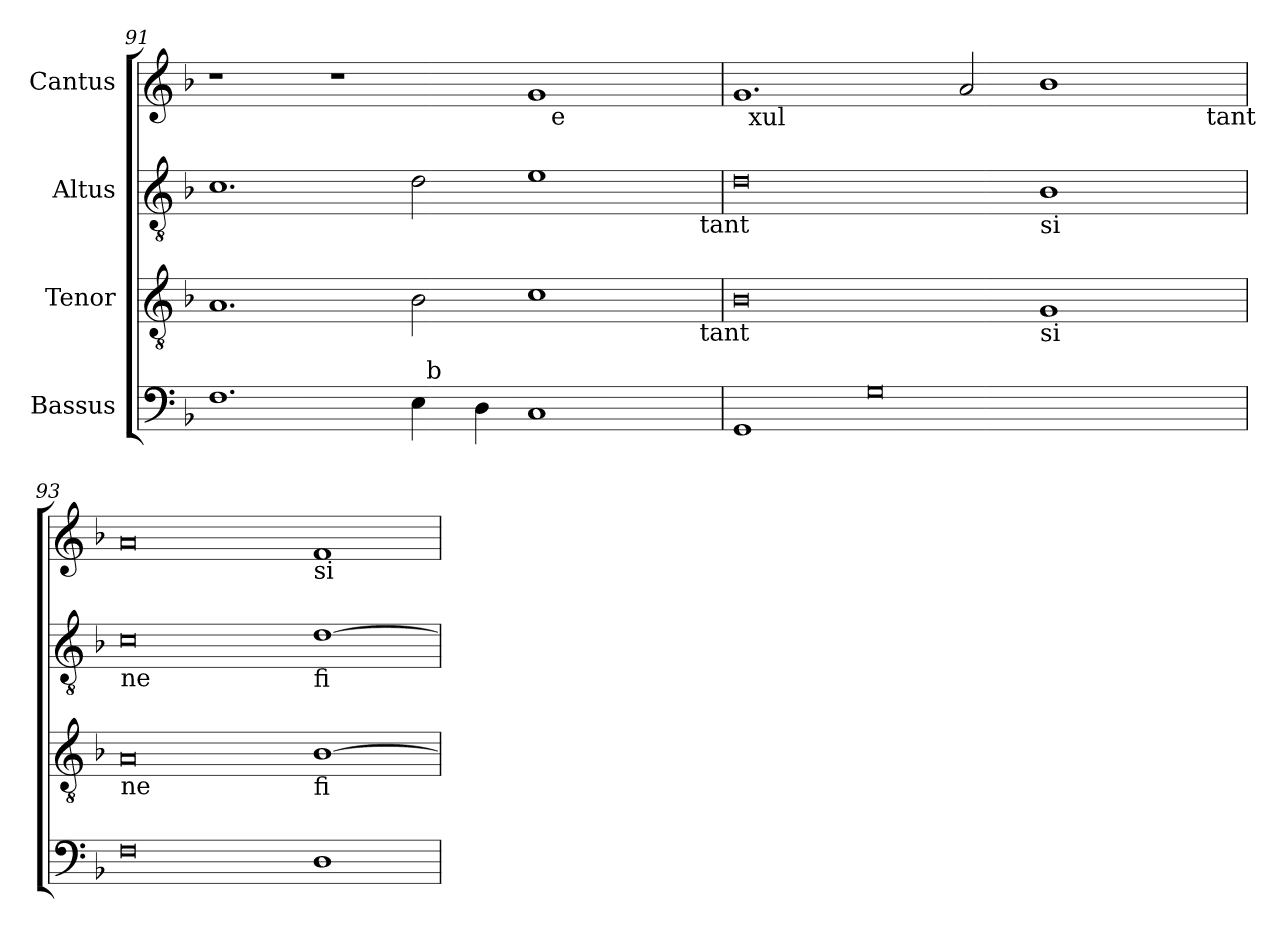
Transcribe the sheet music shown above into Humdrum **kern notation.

**kern	**kern	**kern	**kern
*part4	*part3	*part2	*part1
*staff4	*staff3	*staff2	*staff1
*I"Bassus	*I"Tenor	*I"Altus	*I"Cantus
*clefF4	*clefGv2	*clefGv2	*clefG2
*ITrd7c12	*	*	*
*k[b-]	*k[b-]	*k[b-]	*k[b-]
*F:	*F:	*F:	*F:
=91	=91	=91	=91
!	!	!LO:TX:b:t=xul	!
!	!LO:TX:b:t=xul	!	!
*^	*^	*^	*^
1.FF	1ryy	1.A	1ryy	1.c	1ryy	1r	1ryy
.	2ryy	.	1ryy	.	1ryy	1r	1ryy
4EE\	32ryy	2B-\	.	2d\	.	.	.
!	!LO:TX:a:t=b	!	!	!	!	!	!
.	1ryy	.	.	.	.	.	.
4DD\	.	.	.	.	.	.	.
1CC	.	1c	2...ryy	1e	2...ryy	1g	16ryy
!	!	!	!	!	!	!	!LO:TX:b:t=e
.	.	.	.	.	.	.	2...ryy
.	4...ryy	.	.	.	.	.	.
!	!	!	!	!	!LO:TX:b:t=tant	!	!
!	!	!	!LO:TX:b:t=tant	!	!	!	!
.	.	.	16ryy	.	16ryy	.	.
*v	*v	*	*	*v	*v	*	*
*	*v	*v	*	*	*
=92	=92	=92	=92	=92
*	*	*	*	*^
1GGG	0B-	0d	1.g	32ryy	1ryy
!	!	!	!	!LO:TX:b:t=xul	!
.	.	.	.	1ryy	.
0GG	.	.	.	.	1ryy
.	.	.	.	1ryy	.
.	.	.	2a/	.	.
!	!	!LO:TX:b:t=si	!	!	!
!	!LO:TX:b:t=si	!	!	!	!
.	1G	1B-	1b-	.	2...ryy
.	.	.	.	2ryy	.
.	.	.	.	4...ryy	.
!	!	!	!	!	!LO:TX:b:t=tant
.	.	.	.	.	16ryy
=93	=93	=93	=93	=93	=93
!	!	!LO:TX:b:t=ne	!	!	!
!	!LO:TX:b:t=ne	!	!	!	!
*	*	*	*v	*v	*v
0FF	0A	0c	0a
!	!	!	!LO:TX:b:t=si
!	!	!LO:TX:b:t=fi	!
!	!LO:TX:b:t=fi	!	!
1DD	[>1B-	[>1d	1f
=	=	=	=
*-	*-	*-	*-
